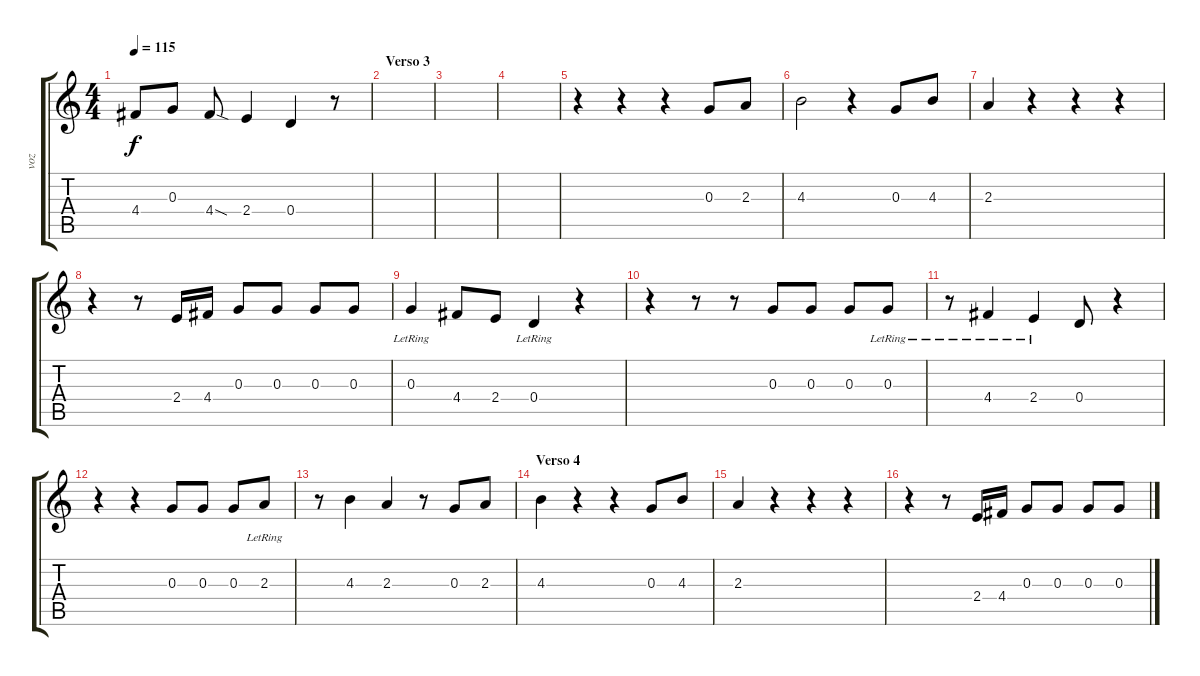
\track ("voz" "voz") {instrument fretlessbass}
\staff {score tabs}
\tuning (E4 B3 G3 D3 A2 E2) {hide}
\ts (4 4)
\tempo 115
\clef g2
\ks c
4.4.8{dy f} 0.3.8 4.4{sod}.8 2.4.4 0.4.4 r.8 |
\section ("" "Verso 3")
|
|
|
r.4 r.4 r.4 0.3.8 2.3.8 |
4.3.2 r.4 0.3.8 4.3.8 |
2.3.4 r.4 r.4 r.4 |
r.4 r.8 2.4.16 4.4.16 0.3.8 0.3.8 0.3.8 0.3.8 |
0.3{lr}.4 4.4.8 2.4.8 0.4{lr}.4 r.4 |
r.4 r.8 r.8 0.3.8 0.3.8 0.3.8 0.3{lr}.8 |
r.8 4.4{lr}.4 2.4{lr}.4 0.4.8 r.4 |
r.4 r.4 0.3.8 0.3.8 0.3.8 2.3{lr}.8 |
r.8 4.3.4 2.3.4 r.8 0.3.8 2.3.8 |
\section ("" "Verso 4")
4.3.4 r.4 r.4 0.3.8 4.3.8 |
2.3.4 r.4 r.4 r.4 |
r.4 r.8 2.4.16 4.4.16 0.3.8 0.3.8 0.3.8 0.3.8
